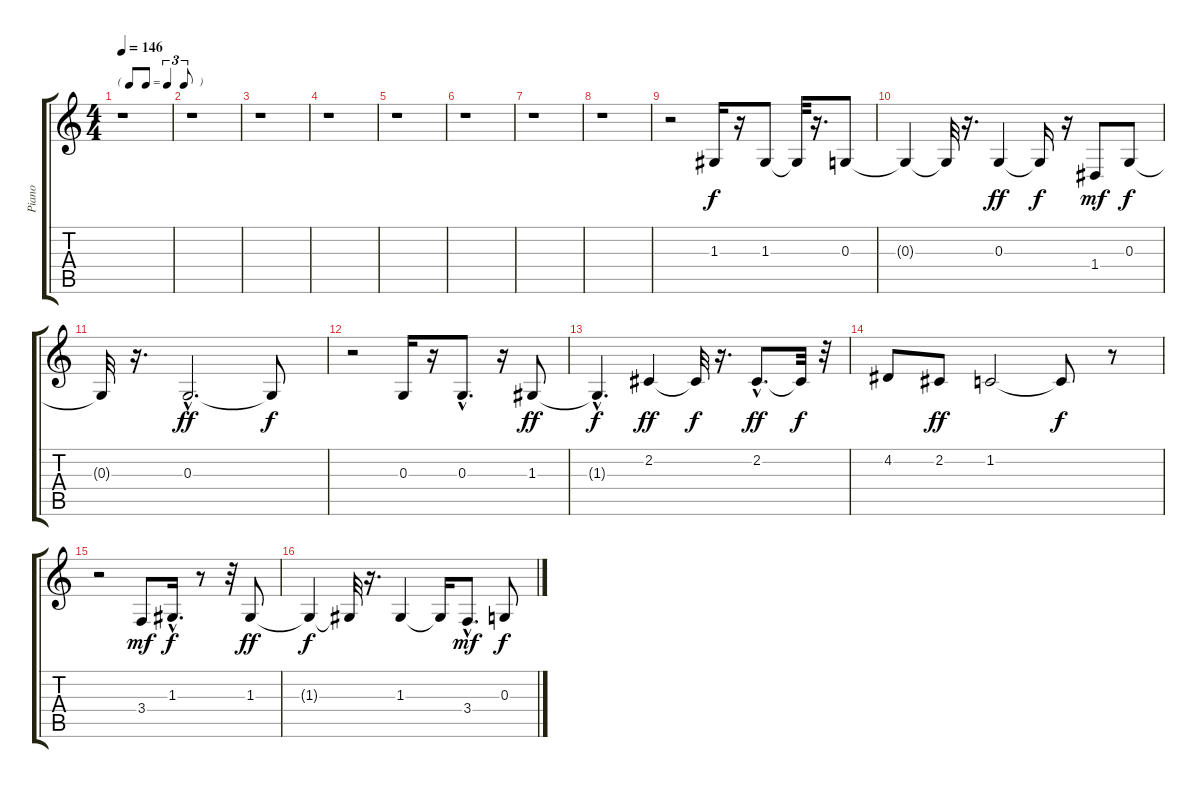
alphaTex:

\track ("Piano" "Piano") {instrument acousticgrandpiano}
\staff {score tabs}
\tuning (E4 B3 G3 D3 A2 E2) {hide}
\ts (4 4)
\tf triplet8th
\tempo 146
\clef g2
\ks c
r.1{dy f} |
r.1 |
r.1 |
r.1 |
r.1 |
r.1 |
r.1 |
r.1 |
r.2 1.3.16 r.16 1.3.8 1.3{t}.32 r.16{d} 0.3.8 |
0.3{t}.4 0.3{t}.32 r.16{d} 0.3.4{dy ff} 0.3{t}.16{dy f} r.16 1.4.8{dy mf} 0.3.8{dy f} |
0.3{t}.32 r.16{d} 0.3{hac}.2{d dy ff} 0.3{t}.8{dy f} |
r.2 0.3.16 r.16 0.3{hac}.8{d} r.16 1.3.8{dy ff} |
1.3{hac t}.4{d dy f} 2.2.4{dy ff} 2.2{t}.32{dy f} r.16{d} 2.2{hac}.8{d dy ff} 2.2{t}.32{dy f} r.32 |
4.2.8 2.2.8{dy ff} 1.2.2 1.2{t}.8{dy f} r.8 |
r.2 3.4.8{dy mf} 1.3{hac}.16{d dy f} r.8 r.32 1.3.8{dy ff} |
1.3{t}.4{dy f} 1.3{t}.32 r.16{d} 1.3.4 1.3{t}.16 3.4{hac}.8{d dy mf} 0.3.8{dy f}
